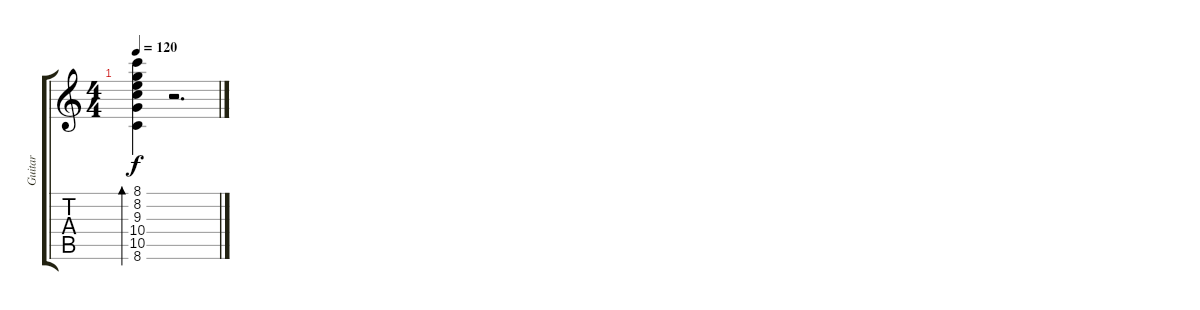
\track ("Guitar" "Guitar") {instrument acousticguitarsteel}
\staff {score tabs}
\tuning (E4 B3 G3 D3 A2 E2) {hide}
\ts (4 4)
\tempo 120
\clef g2
\ks c
(8.1 8.2 9.3 10.4 10.5 8.6).4{bd 60 dy f} r.2{d}
